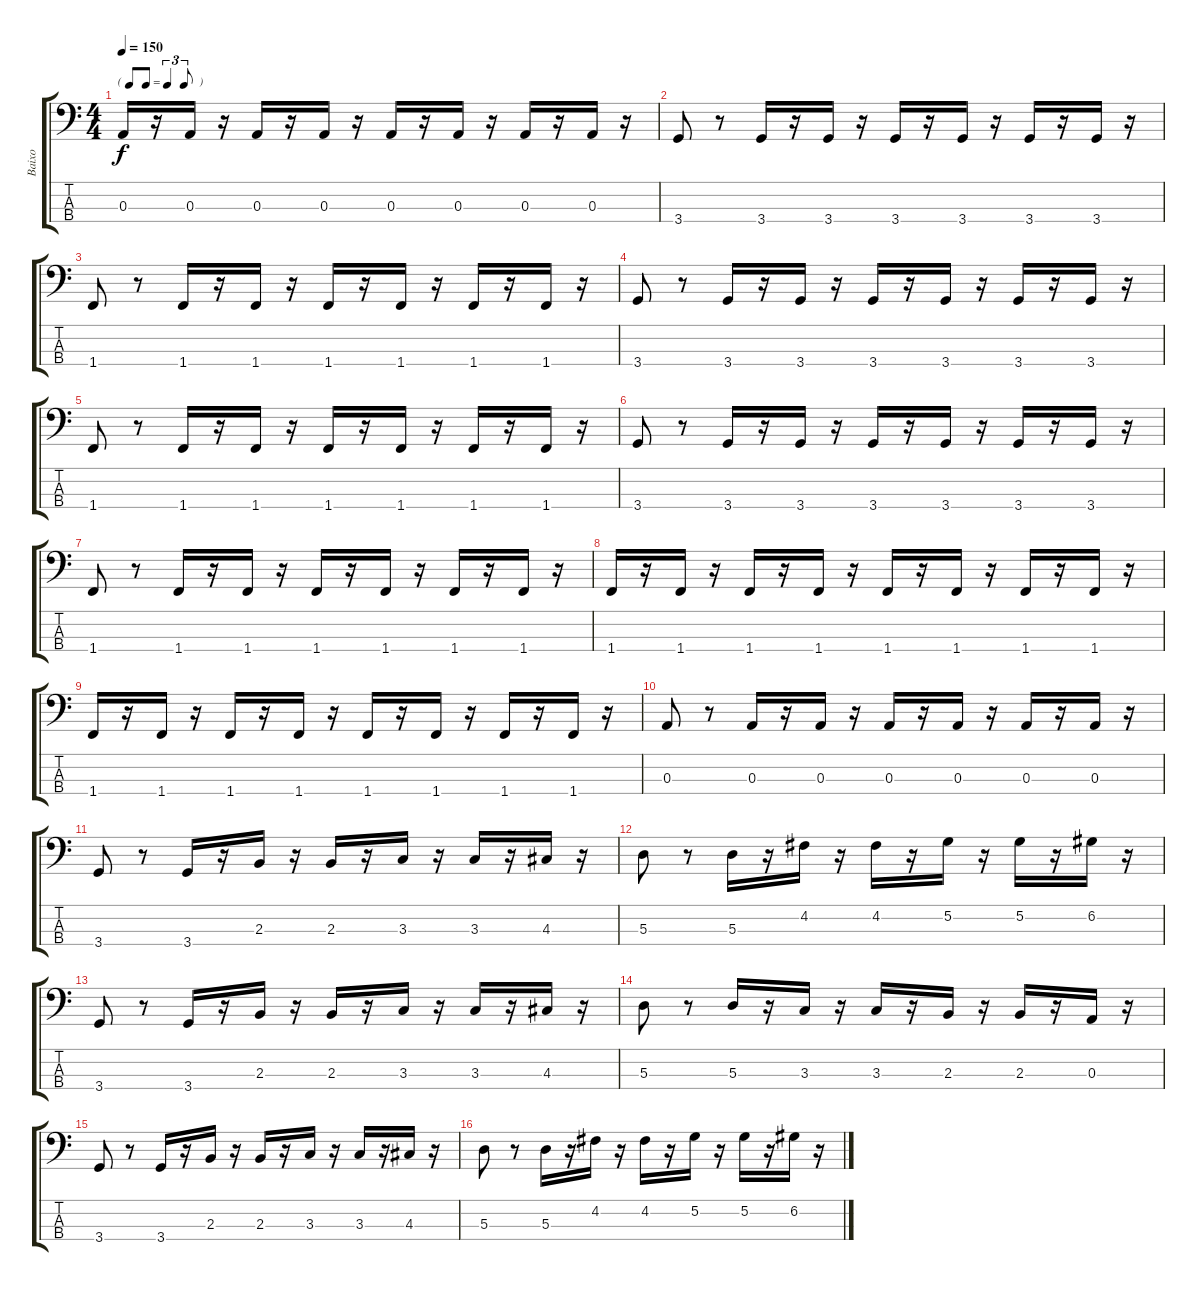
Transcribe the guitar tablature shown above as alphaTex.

\track ("Baixo" "Baixo") {instrument electricbasspick}
\staff {score tabs}
\tuning (G2 D2 A1 E1) {hide}
\ts (4 4)
\tf triplet8th
\tempo 150
\clef f4
\ks c
0.3.16{dy f} r.16 0.3.16 r.16 0.3.16 r.16 0.3.16 r.16 0.3.16 r.16 0.3.16 r.16 0.3.16 r.16 0.3.16 r.16 |
3.4.8 r.8 3.4.16 r.16 3.4.16 r.16 3.4.16 r.16 3.4.16 r.16 3.4.16 r.16 3.4.16 r.16 |
1.4.8 r.8 1.4.16 r.16 1.4.16 r.16 1.4.16 r.16 1.4.16 r.16 1.4.16 r.16 1.4.16 r.16 |
3.4.8 r.8 3.4.16 r.16 3.4.16 r.16 3.4.16 r.16 3.4.16 r.16 3.4.16 r.16 3.4.16 r.16 |
1.4.8 r.8 1.4.16 r.16 1.4.16 r.16 1.4.16 r.16 1.4.16 r.16 1.4.16 r.16 1.4.16 r.16 |
3.4.8 r.8 3.4.16 r.16 3.4.16 r.16 3.4.16 r.16 3.4.16 r.16 3.4.16 r.16 3.4.16 r.16 |
1.4.8 r.8 1.4.16 r.16 1.4.16 r.16 1.4.16 r.16 1.4.16 r.16 1.4.16 r.16 1.4.16 r.16 |
1.4.16 r.16 1.4.16 r.16 1.4.16 r.16 1.4.16 r.16 1.4.16 r.16 1.4.16 r.16 1.4.16 r.16 1.4.16 r.16 |
1.4.16 r.16 1.4.16 r.16 1.4.16 r.16 1.4.16 r.16 1.4.16 r.16 1.4.16 r.16 1.4.16 r.16 1.4.16 r.16 |
0.3.8 r.8 0.3.16 r.16 0.3.16 r.16 0.3.16 r.16 0.3.16 r.16 0.3.16 r.16 0.3.16 r.16 |
3.4.8 r.8 3.4.16 r.16 2.3.16 r.16 2.3.16 r.16 3.3.16 r.16 3.3.16 r.16 4.3.16 r.16 |
5.3.8 r.8 5.3.16 r.16 4.2.16 r.16 4.2.16 r.16 5.2.16 r.16 5.2.16 r.16 6.2.16 r.16 |
3.4.8 r.8 3.4.16 r.16 2.3.16 r.16 2.3.16 r.16 3.3.16 r.16 3.3.16 r.16 4.3.16 r.16 |
5.3.8 r.8 5.3.16 r.16 3.3.16 r.16 3.3.16 r.16 2.3.16 r.16 2.3.16 r.16 0.3.16 r.16 |
3.4.8 r.8 3.4.16 r.16 2.3.16 r.16 2.3.16 r.16 3.3.16 r.16 3.3.16 r.16 4.3.16 r.16 |
5.3.8 r.8 5.3.16 r.16 4.2.16 r.16 4.2.16 r.16 5.2.16 r.16 5.2.16 r.16 6.2.16 r.16
